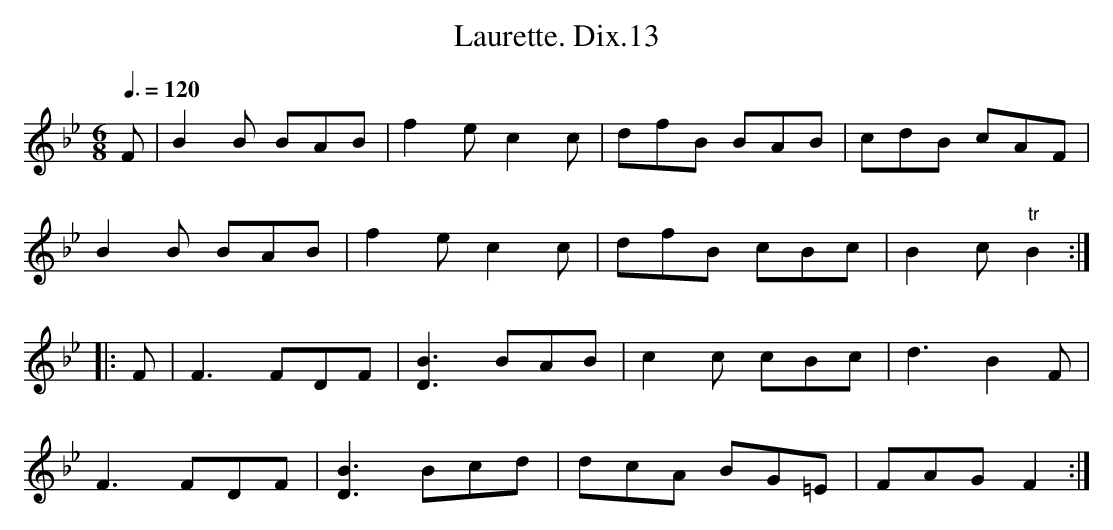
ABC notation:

X:1
T:Laurette. Dix.13
M:6/8
L:1/8
Q:3/8=120
K:Bb
F|B2B BAB|f2e c2c|dfB BAB|cdB cAF|
B2B BAB|f2e c2c|dfB cBc|B2c"tr"B2:|
|:F|F3FDF|[B3D3]BAB|c2c cBc|d3B2F|
F3 FDF|[B3D3]Bcd|dcA BG=E|FAG F2:|
